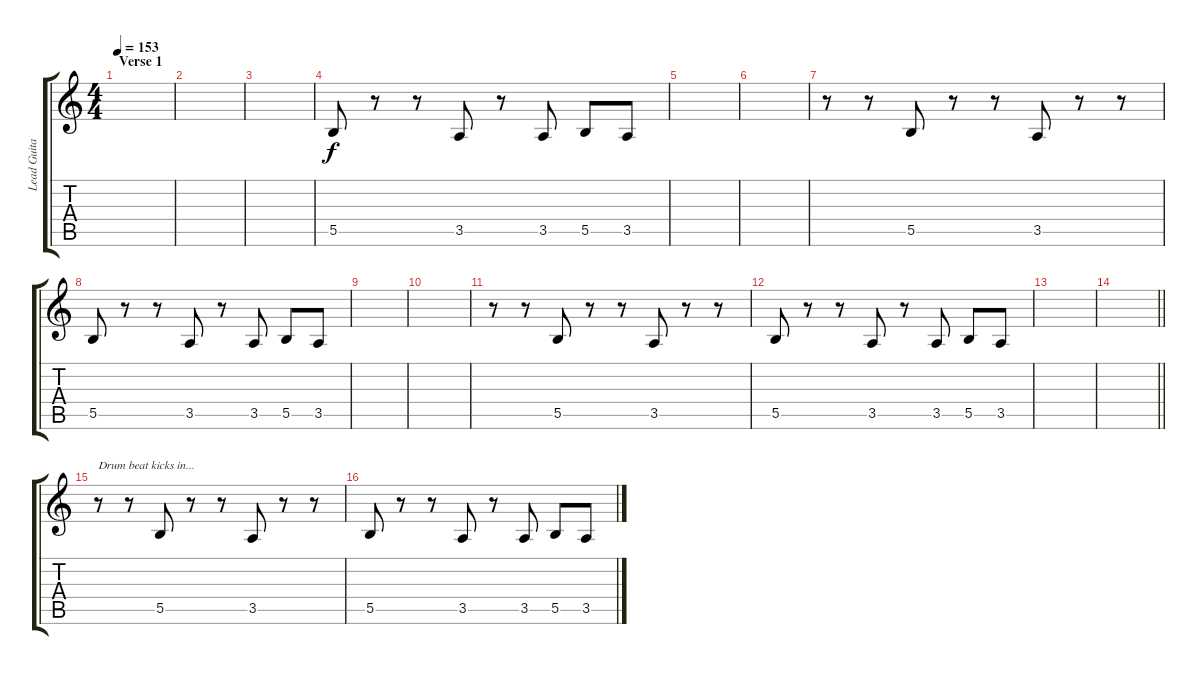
\track ("Lead Guitar" "Lead Guita") {instrument distortionguitar}
\staff {score tabs}
\tuning (Db4 Ab3 E3 B2 Gb2 B1) {hide}
\ts (4 4)
\section ("" "Verse 1")
\tempo 153
\clef g2
\ks c
|
|
|
5.5.8{volume 9} r.8 r.8 3.5.8 r.8 3.5.8 5.5.8 3.5.8 |
|
|
r.8 r.8 5.5.8 r.8 r.8 3.5.8 r.8 r.8 |
5.5.8 r.8 r.8 3.5.8 r.8 3.5.8 5.5.8 3.5.8 |
|
|
r.8 r.8 5.5.8 r.8 r.8 3.5.8 r.8 r.8 |
5.5.8 r.8 r.8 3.5.8 r.8 3.5.8 5.5.8 3.5.8 |
|
\barLineRight lightlight
|
\section ("" "")
r.8{txt "Drum beat kicks in..."} r.8 5.5.8 r.8 r.8 3.5.8 r.8 r.8 |
5.5.8 r.8 r.8 3.5.8 r.8 3.5.8 5.5.8 3.5.8
